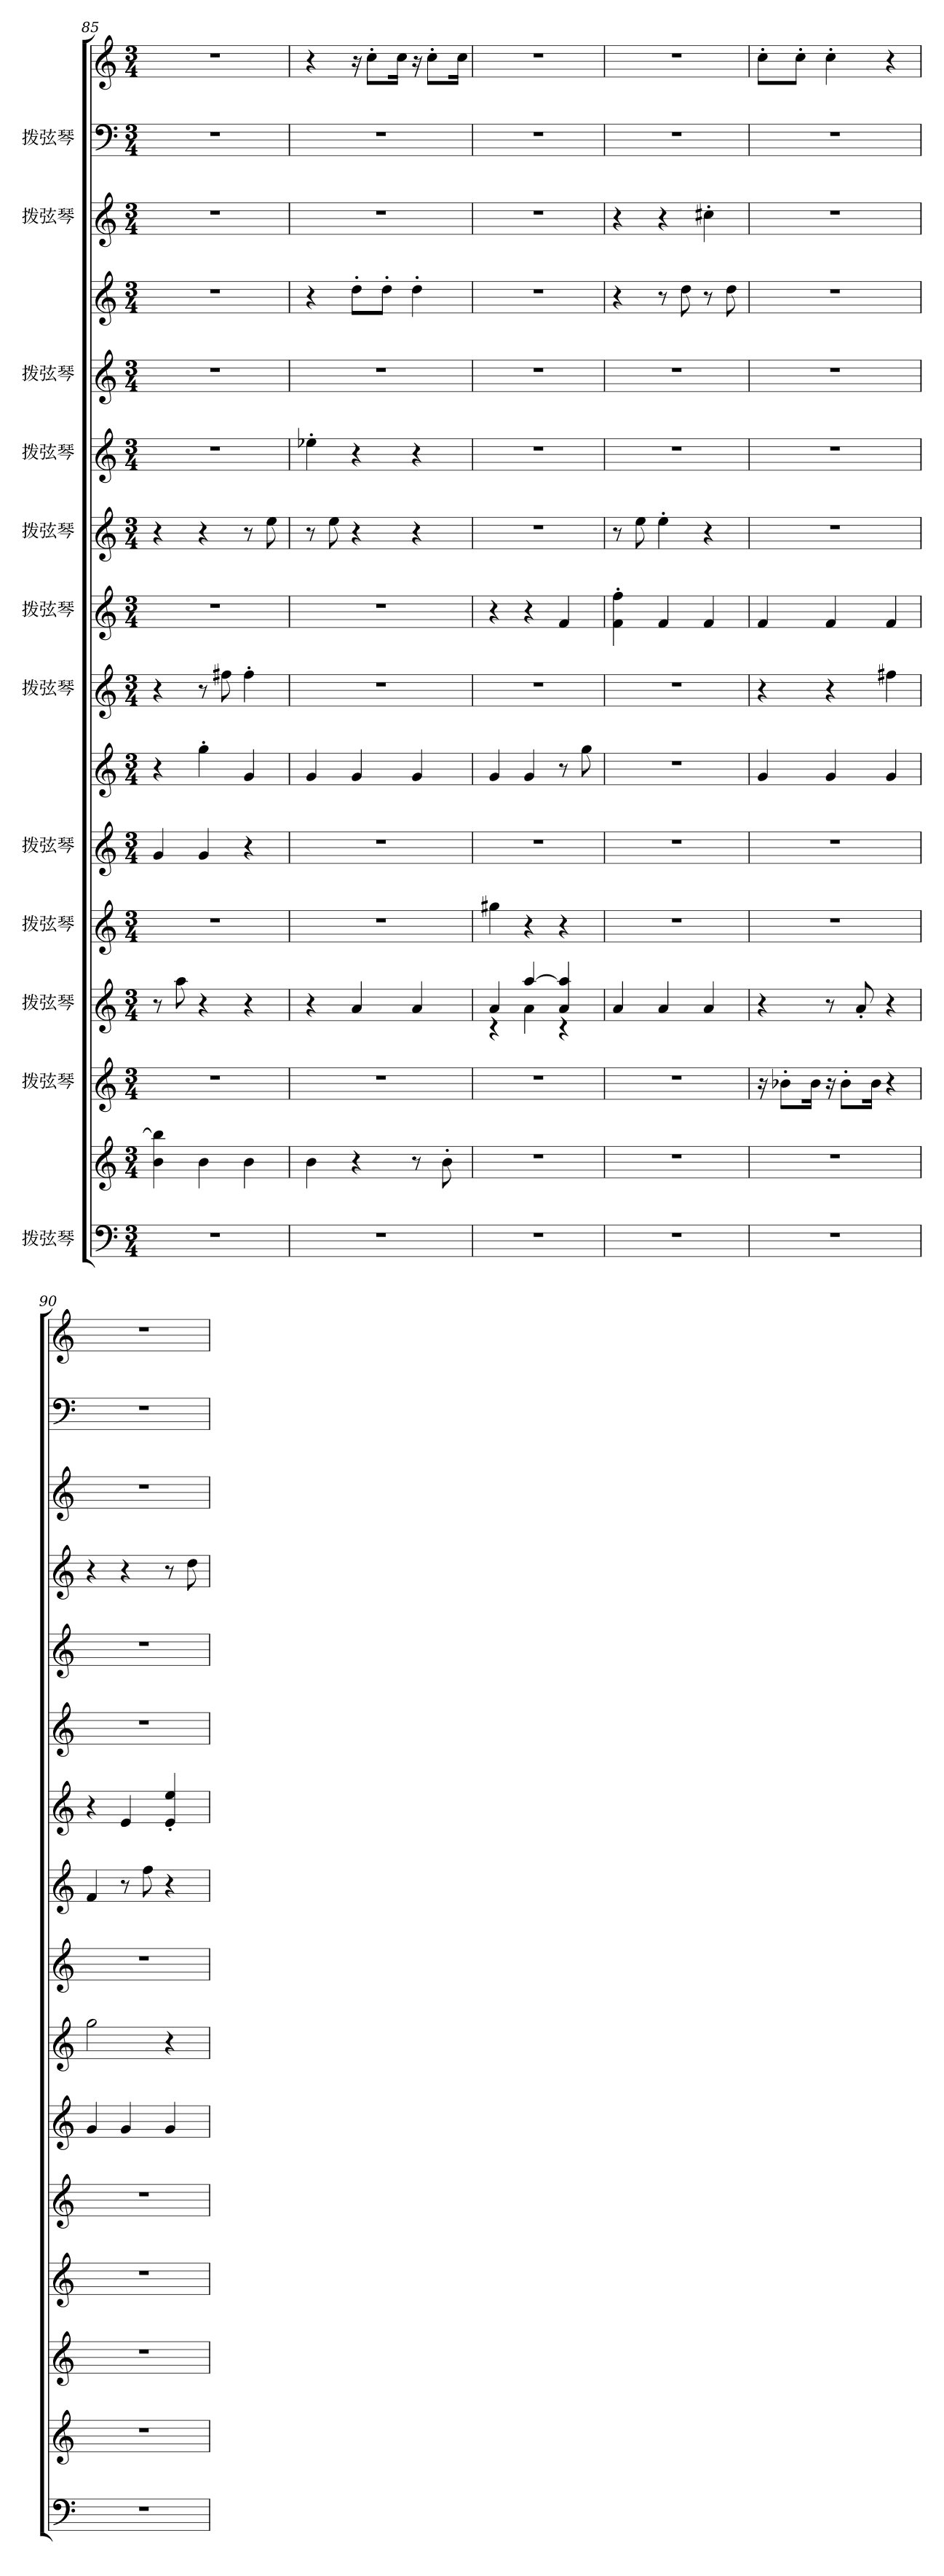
**kern	**kern	**kern	**kern	**kern	**kern	**kern	**kern	**kern	**kern	**kern	**kern	**kern	**kern	**kern	**kern
*part12	*part12	*part11	*part10	*part9	*part8	*part8	*part7	*part6	*part5	*part4	*part3	*part3	*part2	*part1	*part1
*staff16	*staff15	*staff14	*staff13	*staff12	*staff11	*staff10	*staff9	*staff8	*staff7	*staff6	*staff5	*staff4	*staff3	*staff2	*staff1
*I"拨弦琴	*	*I"拨弦琴	*I"拨弦琴	*I"拨弦琴	*I"拨弦琴	*	*I"拨弦琴	*I"拨弦琴	*I"拨弦琴	*I"拨弦琴	*I"拨弦琴	*	*I"拨弦琴	*I"拨弦琴	*
!!LO:PB:g=z
*clefF4	*clefG2	*clefG2	*clefG2	*clefG2	*clefG2	*clefG2	*clefG2	*clefG2	*clefG2	*clefG2	*clefG2	*clefG2	*clefG2	*clefF4	*clefG2
*k[]	*k[]	*k[]	*k[]	*k[]	*k[]	*k[]	*k[]	*k[]	*k[]	*k[]	*k[]	*k[]	*k[]	*k[]	*k[]
*M3/4	*M3/4	*M3/4	*M3/4	*M3/4	*M3/4	*M3/4	*M3/4	*M3/4	*M3/4	*M3/4	*M3/4	*M3/4	*M3/4	*M3/4	*M3/4
=85	=85	=85	=85	=85	=85	=85	=85	=85	=85	=85	=85	=85	=85	=85	=85
2.r	4b\ 4bb\]	2.r	8r	2.r	4g/	4r	4r	2.r	4r	2.r	2.r	2.r	2.r	2.r	2.r
.	.	.	8aa\	.	.	.	.	.	.	.	.	.	.	.	.
.	4b\	.	4r	.	4g/	4gg'\	8r	.	4r	.	.	.	.	.	.
.	.	.	.	.	.	.	8ff#X\	.	.	.	.	.	.	.	.
.	4b\	.	4r	.	4r	4g/	4ff#'\	.	8r	.	.	.	.	.	.
.	.	.	.	.	.	.	.	.	8ee\	.	.	.	.	.	.
=86	=86	=86	=86	=86	=86	=86	=86	=86	=86	=86	=86	=86	=86	=86	=86
2.r	4b\	2.r	4r	2.r	2.r	4g/	2.r	2.r	8r	4ee-X'\	2.r	4r	2.r	2.r	4r
.	.	.	.	.	.	.	.	.	8ee\	.	.	.	.	.	.
.	4r	.	4a/	.	.	4g/	.	.	4r	4r	.	8dd'\L	.	.	16r
.	.	.	.	.	.	.	.	.	.	.	.	.	.	.	8cc'\L
.	.	.	.	.	.	.	.	.	.	.	.	8dd'\J	.	.	.
.	.	.	.	.	.	.	.	.	.	.	.	.	.	.	16cc\Jk
.	8r	.	4a/	.	.	4g/	.	.	4r	4r	.	4dd'\	.	.	16r
.	.	.	.	.	.	.	.	.	.	.	.	.	.	.	8cc'\L
.	8b'\	.	.	.	.	.	.	.	.	.	.	.	.	.	.
.	.	.	.	.	.	.	.	.	.	.	.	.	.	.	16cc\Jk
=87	=87	=87	=87	=87	=87	=87	=87	=87	=87	=87	=87	=87	=87	=87	=87
*	*	*	*^	*	*	*	*	*	*	*	*	*	*	*	*
2.r	2.r	2.r	4a/	4r	4gg#X\	2.r	4g/	2.r	4r	2.r	2.r	2.r	2.r	2.r	2.r	2.r
.	.	.	[4aa/	4a\	4r	.	4g/	.	4r	.	.	.	.	.	.	.
.	.	.	4a/ 4aa/]	4r	4r	.	8r	.	4f/	.	.	.	.	.	.	.
.	.	.	.	.	.	.	8gg\	.	.	.	.	.	.	.	.	.
*	*	*	*v	*v	*	*	*	*	*	*	*	*	*	*	*	*
=88	=88	=88	=88	=88	=88	=88	=88	=88	=88	=88	=88	=88	=88	=88	=88
2.r	2.r	2.r	4a/	2.r	2.r	2.r	2.r	4f\' 4ff\'	8r	2.r	2.r	4r	4r	2.r	2.r
.	.	.	.	.	.	.	.	.	8ee\	.	.	.	.	.	.
.	.	.	4a/	.	.	.	.	4f/	4ee'\	.	.	8r	4r	.	.
.	.	.	.	.	.	.	.	.	.	.	.	8dd\	.	.	.
.	.	.	4a/	.	.	.	.	4f/	4r	.	.	8r	4cc#X'\	.	.
.	.	.	.	.	.	.	.	.	.	.	.	8dd\	.	.	.
=89	=89	=89	=89	=89	=89	=89	=89	=89	=89	=89	=89	=89	=89	=89	=89
2.r	2.r	16r	4r	2.r	2.r	4g/	4r	4f/	2.r	2.r	2.r	2.r	2.r	2.r	8cc'\L
.	.	8b-X'\L	.	.	.	.	.	.	.	.	.	.	.	.	.
.	.	.	.	.	.	.	.	.	.	.	.	.	.	.	8cc'\J
.	.	16b-\Jk	.	.	.	.	.	.	.	.	.	.	.	.	.
.	.	16r	8r	.	.	4g/	4r	4f/	.	.	.	.	.	.	4cc'\
.	.	8b-'\L	.	.	.	.	.	.	.	.	.	.	.	.	.
.	.	.	8a'/	.	.	.	.	.	.	.	.	.	.	.	.
.	.	16b-\Jk	.	.	.	.	.	.	.	.	.	.	.	.	.
.	.	4r	4r	.	.	4g/	4ff#X\	4f/	.	.	.	.	.	.	4r
=90	=90	=90	=90	=90	=90	=90	=90	=90	=90	=90	=90	=90	=90	=90	=90
2.r	2.r	2.r	2.r	2.r	4g/	2gg\	2.r	4f/	4r	2.r	2.r	4r	2.r	2.r	2.r
.	.	.	.	.	4g/	.	.	8r	4e/	.	.	4r	.	.	.
.	.	.	.	.	.	.	.	8ff\	.	.	.	.	.	.	.
.	.	.	.	.	4g/	4r	.	4r	4e/' 4ee/'	.	.	8r	.	.	.
.	.	.	.	.	.	.	.	.	.	.	.	8dd\	.	.	.
=	=	=	=	=	=	=	=	=	=	=	=	=	=	=	=
*-	*-	*-	*-	*-	*-	*-	*-	*-	*-	*-	*-	*-	*-	*-	*-
